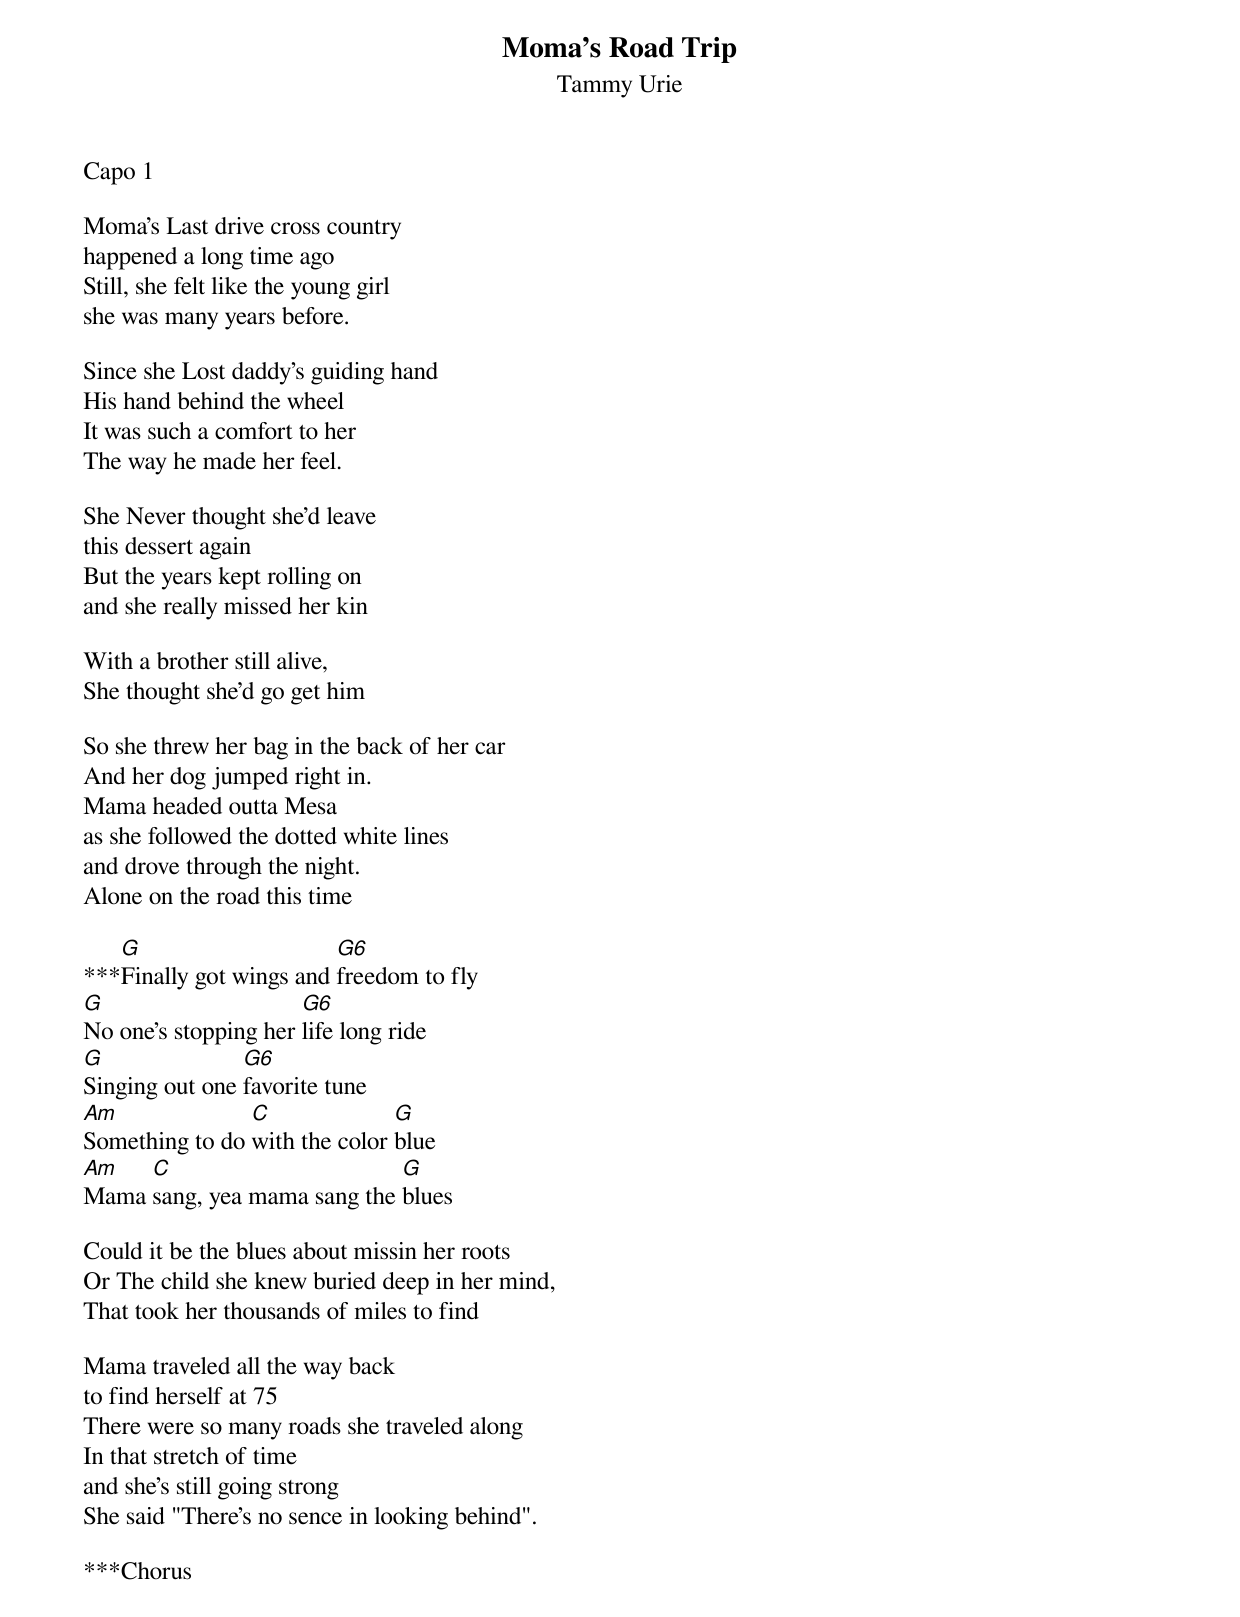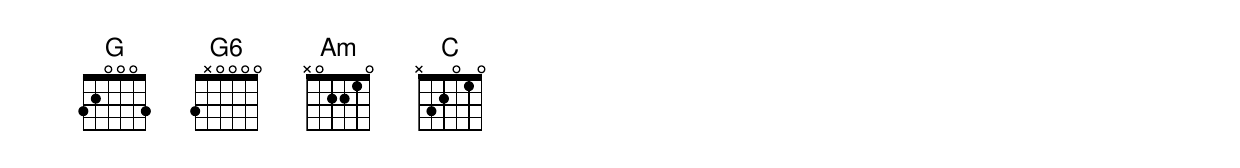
{title: Moma's Road Trip}
{subtitle:Tammy Urie}
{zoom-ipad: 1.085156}
Capo 1

Moma's Last drive cross country
happened a long time ago
Still, she felt like the young girl
she was many years before.

Since she Lost daddy's guiding hand
His hand behind the wheel
It was such a comfort to her
The way he made her feel.

She Never thought she'd leave
this dessert again
But the years kept rolling on
and she really missed her kin

With a brother still alive,
She thought she'd go get him

So she threw her bag in the back of her car
And her dog jumped right in.
Mama headed outta Mesa
as she followed the dotted white lines
and drove through the night.
Alone on the road this time

***[G]Finally got wings and [G6]freedom to fly
[G]No one's stopping her [G6]life long ride
[G]Singing out one [G6]favorite tune
[Am]Something to do [C]with the color [G]blue
[Am]Mama [C]sang, yea mama sang the [G]blues

Could it be the blues about missin her roots
Or The child she knew buried deep in her mind,
That took her thousands of miles to find

Mama traveled all the way back
to find herself at 75
There were so many roads she traveled along
In that stretch of time
and she's still going strong
She said "There's no sence in looking behind".

***Chorus
